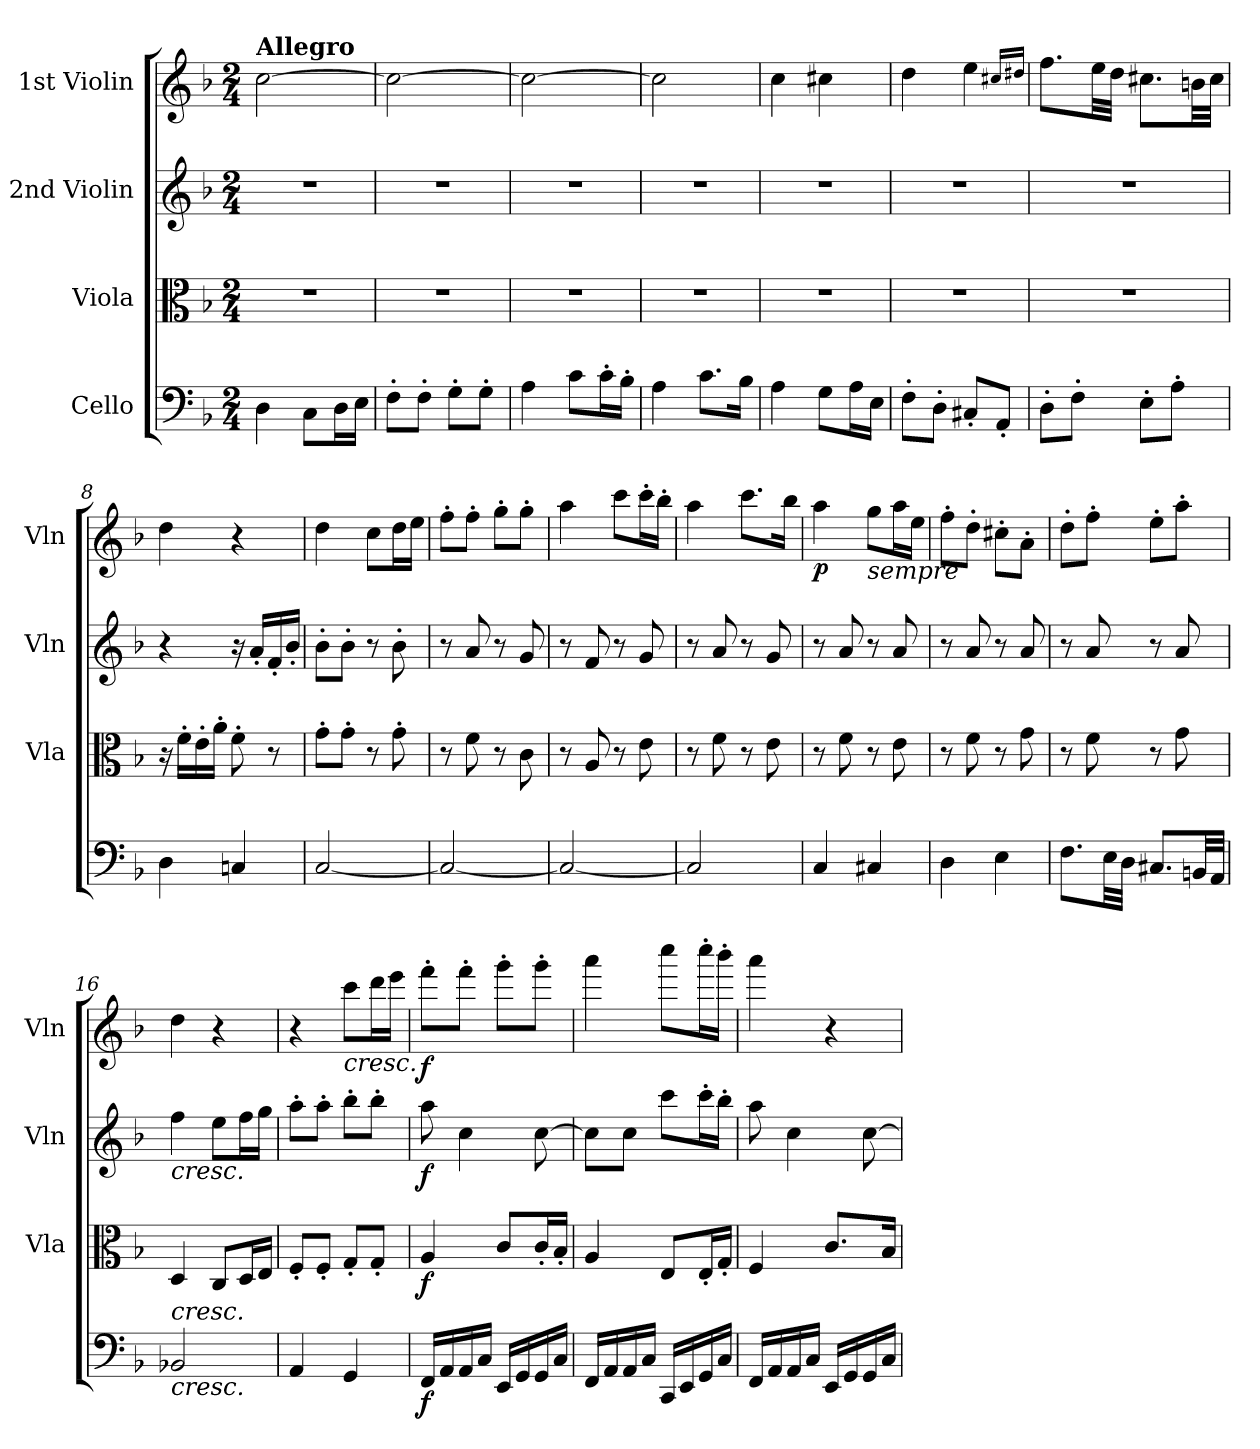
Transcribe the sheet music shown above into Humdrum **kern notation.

**kern	**dynam	**kern	**dynam	**kern	**dynam	**kern	**dynam
*part4	*part4	*part3	*part3	*part2	*part2	*part1	*part1
*staff4	*staff4	*staff3	*staff3	*staff2	*staff2	*staff1	*staff1
*I"Cello	*	*I"Viola	*	*I"2nd Violin	*	*I"1st Violin	*
*	*	*I'Vla	*	*I'Vln	*	*I'Vln	*
*clefF4	*	*clefC3	*	*clefG2	*	*clefG2	*
*k[b-]	*	*k[b-]	*	*k[b-]	*	*k[b-]	*
*F:	*	*F:	*	*F:	*	*F:	*
*M2/4	*	*M2/4	*	*M2/4	*	*M2/4	*
=1	=1	=1	=1	=1	=1	=1	=1
!	!	!	!	!	!	!LO:TX:a:B:t=Allegro	!
4D\	.	2r	.	2r	.	[2cc\	.
8C\L	.	.	.	.	.	.	.
16D\L	.	.	.	.	.	.	.
16E\JJ	.	.	.	.	.	.	.
=2	=2	=2	=2	=2	=2	=2	=2
8F'\L	.	2r	.	2r	.	2cc\_	.
8F'\J	.	.	.	.	.	.	.
8G'\L	.	.	.	.	.	.	.
8G'\J	.	.	.	.	.	.	.
=3	=3	=3	=3	=3	=3	=3	=3
4A\	.	2r	.	2r	.	2cc\_	.
8c\L	.	.	.	.	.	.	.
16c'\L	.	.	.	.	.	.	.
16B-'\JJ	.	.	.	.	.	.	.
=4	=4	=4	=4	=4	=4	=4	=4
4A\	.	2r	.	2r	.	2cc\]	.
8.c\L	.	.	.	.	.	.	.
16B-\Jk	.	.	.	.	.	.	.
=5	=5	=5	=5	=5	=5	=5	=5
4A\	.	2r	.	2r	.	4cc\	.
8G\L	.	.	.	.	.	4cc#X\	.
16A\L	.	.	.	.	.	.	.
16E\JJ	.	.	.	.	.	.	.
=6	=6	=6	=6	=6	=6	=6	=6
8F'\L	.	2r	.	2r	.	4dd\	.
8D'\J	.	.	.	.	.	.	.
8C#X'/L	.	.	.	.	.	4ee\	.
8AA'/J	.	.	.	.	.	.	.
.	.	.	.	.	.	16qcc#X/LL	.
.	.	.	.	.	.	16qdd#X/JJ	.
!!LO:LB:g=z
=7	=7	=7	=7	=7	=7	=7	=7
8D'\L	.	2r	.	2r	.	8.ff\L	.
8F'\J	.	.	.	.	.	.	.
.	.	.	.	.	.	32ee\LL	.
.	.	.	.	.	.	32dd\JJJ	.
8E'\L	.	.	.	.	.	8.cc#X\L	.
8A'\J	.	.	.	.	.	.	.
.	.	.	.	.	.	32bn\LL	.
.	.	.	.	.	.	32cc#\JJJ	.
=8	=8	=8	=8	=8	=8	=8	=8
4D\	.	16r	.	4r	.	4dd\	.
.	.	16f'\LL	.	.	.	.	.
.	.	16e'\	.	.	.	.	.
.	.	16a'\JJ	.	.	.	.	.
4Cn/	.	8f'\	.	16r	.	4r	.
.	.	.	.	16a'/LL	.	.	.
.	.	8r	.	16f'/	.	.	.
.	.	.	.	16b-'/JJ	.	.	.
=9	=9	=9	=9	=9	=9	=9	=9
[2C/	.	8g'\L	.	8b-'\L	.	4dd\	.
.	.	8g'\J	.	8b-'\J	.	.	.
.	.	8r	.	8r	.	8cc\L	.
.	.	8g'\	.	8b-'\	.	16dd\L	.
.	.	.	.	.	.	16ee\JJ	.
=10	=10	=10	=10	=10	=10	=10	=10
2C/_	.	8r	.	8r	.	8ff'\L	.
.	.	8f\	.	8a/	.	8ff'\J	.
.	.	8r	.	8r	.	8gg'\L	.
.	.	8c\	.	8g/	.	8gg'\J	.
=11	=11	=11	=11	=11	=11	=11	=11
2C/_	.	8r	.	8r	.	4aa\	.
.	.	8A/	.	8f/	.	.	.
.	.	8r	.	8r	.	8ccc\L	.
.	.	8e\	.	8g/	.	16ccc'\L	.
.	.	.	.	.	.	16bb-'\JJ	.
=12	=12	=12	=12	=12	=12	=12	=12
2C/]	.	8r	.	8r	.	4aa\	.
.	.	8f\	.	8a/	.	.	.
.	.	8r	.	8r	.	8.ccc\L	.
.	.	8e\	.	8g/	.	.	.
.	.	.	.	.	.	16bb-\Jk	.
!!LO:LB:g=z
=13	=13	=13	=13	=13	=13	=13	=13
!	!	!	!	!	!	!	!LO:DY:b
4C/	.	8r	.	8r	.	4aa\	p
.	.	8f\	.	8a/	.	.	.
!	!	!	!	!	!	!LO:TX:b:i:t=sempre	!
4C#X/	.	8r	.	8r	.	8gg\L	.
.	.	8e\	.	8a/	.	16aa\L	.
.	.	.	.	.	.	16ee\JJ	.
=14	=14	=14	=14	=14	=14	=14	=14
4D\	.	8r	.	8r	.	8ff'\L	.
.	.	8f\	.	8a/	.	8dd'\J	.
4E\	.	8r	.	8r	.	8cc#X'\L	.
.	.	8g\	.	8a/	.	8a'\J	.
=15	=15	=15	=15	=15	=15	=15	=15
8.F\L	.	8r	.	8r	.	8dd'\L	.
.	.	8f\	.	8a/	.	8ff'\J	.
32E\LL	.	.	.	.	.	.	.
32D\JJJ	.	.	.	.	.	.	.
8.C#X/L	.	8r	.	8r	.	8ee'\L	.
.	.	8g\	.	8a/	.	8aa'\J	.
32BBn/LL	.	.	.	.	.	.	.
32AA/JJJ	.	.	.	.	.	.	.
=16	=16	=16	=16	=16	=16	=16	=16
!	!	!	!	!LO:TX:b:i:t=cresc.	!	!	!
!LO:TX:a:i:t=cresc.	!	!	!	!	!	!	!
!LO:TX:b:i:t=cresc.	!	!	!	!	!	!	!
2BB-X/	.	4D/	.	4ff\	.	4dd\	.
.	.	8C/L	.	8ee\L	.	4r	.
.	.	16D/L	.	16ff\L	.	.	.
.	.	16E/JJ	.	16gg\JJ	.	.	.
=17	=17	=17	=17	=17	=17	=17	=17
4AA/	.	8F'/L	.	8aa'\L	.	4r	.
.	.	8F'/J	.	8aa'\J	.	.	.
!	!	!	!	!	!	!LO:TX:b:i:t=cresc.	!
4GG/	.	8G'/L	.	8bb-'\L	.	8ccc\L	.
.	.	8G'/J	.	8bb-'\J	.	16ddd\L	.
.	.	.	.	.	.	16eee\JJ	.
=18	=18	=18	=18	=18	=18	=18	=18
!	!LO:DY:b	!	!LO:DY:b	!	!LO:DY:b	!	!LO:DY:b
16FF/LL	f	4A/	f	8aa\	f	8fff'\L	f
16AA/	.	.	.	.	.	.	.
16AA/	.	.	.	4cc\	.	8fff'\J	.
16C/JJ	.	.	.	.	.	.	.
16EE/LL	.	8c/L	.	.	.	8ggg'\L	.
16GG/	.	.	.	.	.	.	.
16GG/	.	16c'/L	.	[8cc\	.	8ggg'\J	.
16C/JJ	.	16B-'/JJ	.	.	.	.	.
!!LO:PB:g=z
=19	=19	=19	=19	=19	=19	=19	=19
16FF/LL	.	4A/	.	8cc\L]	.	4aaa\	.
16AA/	.	.	.	.	.	.	.
16AA/	.	.	.	8cc\J	.	.	.
16C/JJ	.	.	.	.	.	.	.
16CC/LL	.	8E/L	.	8ccc\L	.	8cccc\L	.
16EE/	.	.	.	.	.	.	.
16GG/	.	16E'/L	.	16ccc'\L	.	16cccc'\L	.
16C/JJ	.	16G'/JJ	.	16bb-'\JJ	.	16bbb-'\JJ	.
!!LO:LB:g=z
=20	=20	=20	=20	=20	=20	=20	=20
16FF/LL	.	4F/	.	8aa\	.	4aaa\	.
16AA/	.	.	.	.	.	.	.
16AA/	.	.	.	4cc\	.	.	.
16C/JJ	.	.	.	.	.	.	.
16EE/LL	.	8.c/L	.	.	.	4r	.
16GG/	.	.	.	.	.	.	.
16GG/	.	.	.	[8cc\	.	.	.
16C/JJ	.	16B-/Jk	.	.	.	.	.
=	=	=	=	=	=	=	=
*-	*-	*-	*-	*-	*-	*-	*-
